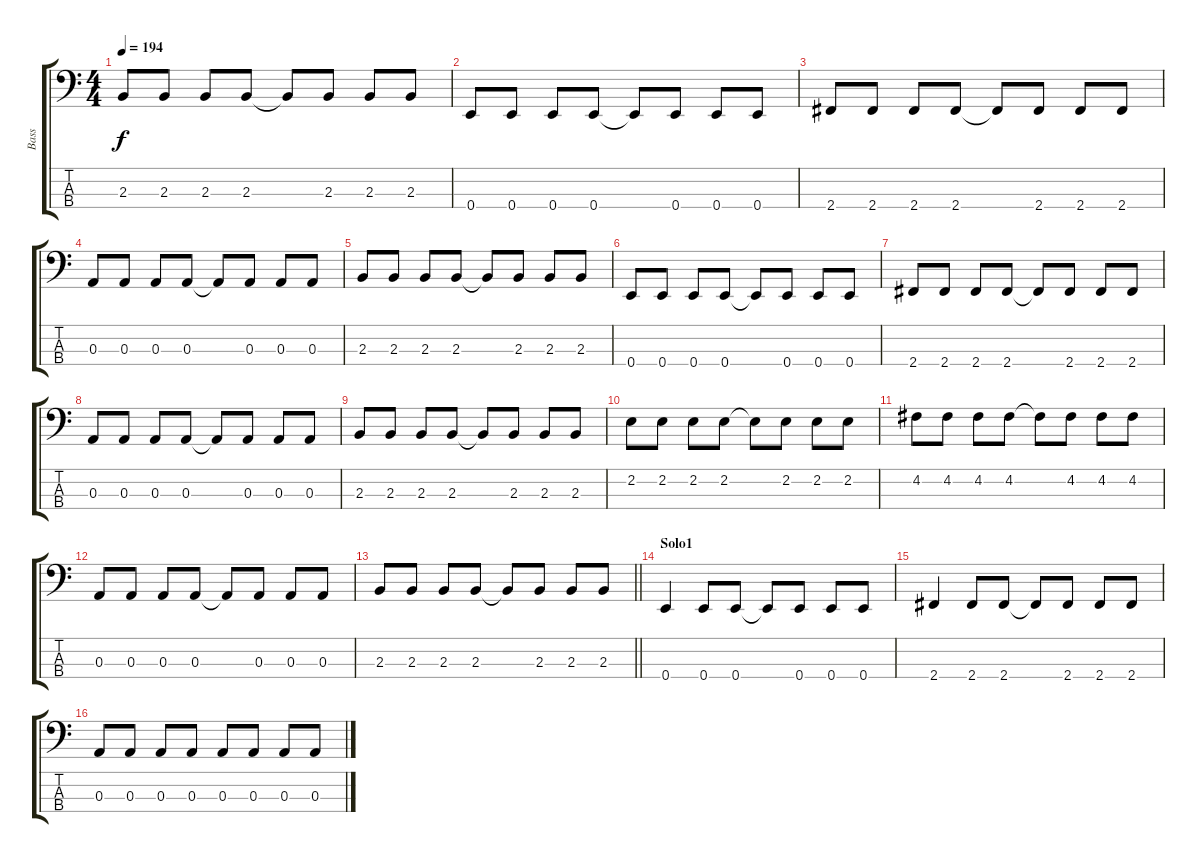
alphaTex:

\track ("Bass" "Bass") {solo instrument electricbassfinger}
\staff {score tabs}
\tuning (G2 D2 A1 E1) {hide}
\ts (4 4)
\tempo 194
\clef f4
\ks c
2.3.8{dy f} 2.3.8 2.3.8 2.3.8 2.3{t}.8 2.3.8 2.3.8 2.3.8 |
0.4.8 0.4.8 0.4.8 0.4.8 0.4{t}.8 0.4.8 0.4.8 0.4.8 |
2.4.8 2.4.8 2.4.8 2.4.8 2.4{t}.8 2.4.8 2.4.8 2.4.8 |
0.3.8 0.3.8 0.3.8 0.3.8 0.3{t}.8 0.3.8 0.3.8 0.3.8 |
2.3.8 2.3.8 2.3.8 2.3.8 2.3{t}.8 2.3.8 2.3.8 2.3.8 |
0.4.8 0.4.8 0.4.8 0.4.8 0.4{t}.8 0.4.8 0.4.8 0.4.8 |
2.4.8 2.4.8 2.4.8 2.4.8 2.4{t}.8 2.4.8 2.4.8 2.4.8 |
0.3.8 0.3.8 0.3.8 0.3.8 0.3{t}.8 0.3.8 0.3.8 0.3.8 |
2.3.8 2.3.8 2.3.8 2.3.8 2.3{t}.8 2.3.8 2.3.8 2.3.8 |
2.2.8 2.2.8 2.2.8 2.2.8 2.2{t}.8 2.2.8 2.2.8 2.2.8 |
4.2.8 4.2.8 4.2.8 4.2.8 4.2{t}.8 4.2.8 4.2.8 4.2.8 |
0.3.8 0.3.8 0.3.8 0.3.8 0.3{t}.8 0.3.8 0.3.8 0.3.8 |
\barLineRight lightlight
2.3.8 2.3.8 2.3.8 2.3.8 2.3{t}.8 2.3.8 2.3.8 2.3.8 |
\section ("" "Solo1")
0.4.4 0.4.8 0.4.8 0.4{t}.8 0.4.8 0.4.8 0.4.8 |
2.4.4 2.4.8 2.4.8 2.4{t}.8 2.4.8 2.4.8 2.4.8 |
0.3.8 0.3.8 0.3.8 0.3.8 0.3.8 0.3.8 0.3.8 0.3.8
